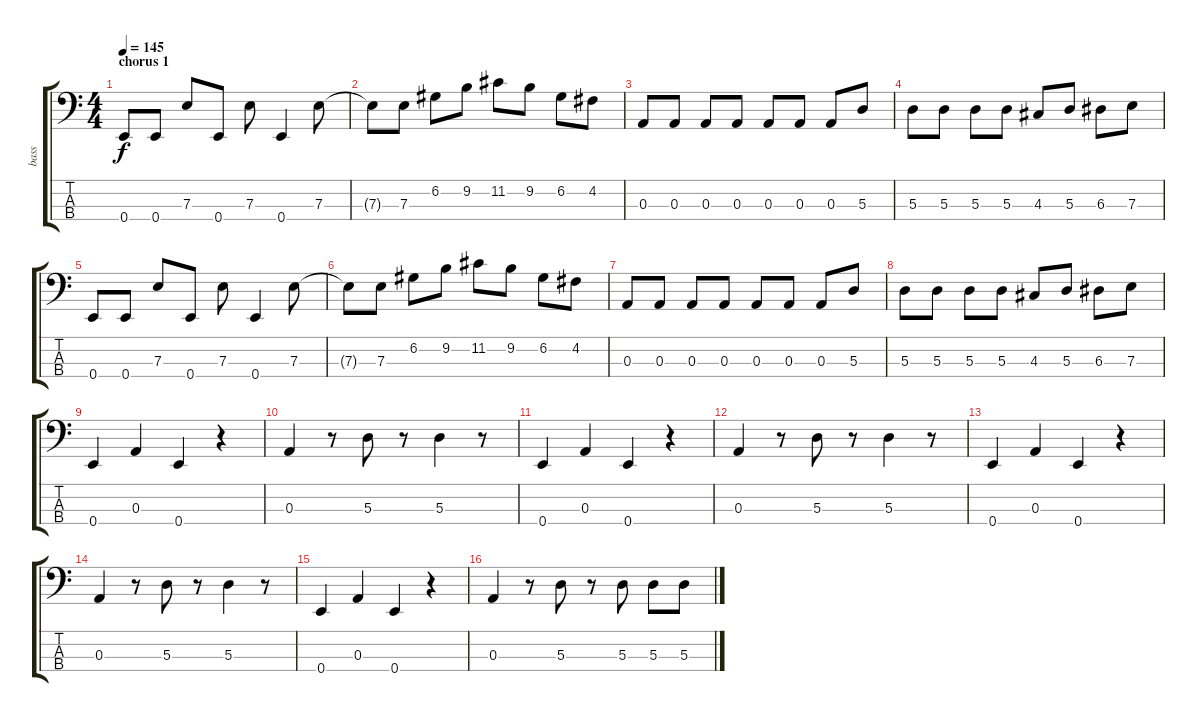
\track ("bass" "bass") {instrument electricbasspick}
\staff {score tabs}
\tuning (G2 D2 A1 E1) {hide}
\ts (4 4)
\section ("" "chorus 1")
\tempo 145
\clef f4
\ks c
0.4.8{dy f} 0.4.8 7.3.8 0.4.8 7.3.8 0.4.4 7.3.8 |
7.3{t}.8 7.3.8 6.2.8 9.2.8 11.2.8 9.2.8 6.2.8 4.2.8 |
0.3.8 0.3.8 0.3.8 0.3.8 0.3.8 0.3.8 0.3.8 5.3.8 |
5.3.8 5.3.8 5.3.8 5.3.8 4.3.8 5.3.8 6.3.8 7.3.8 |
0.4.8 0.4.8 7.3.8 0.4.8 7.3.8 0.4.4 7.3.8 |
7.3{t}.8 7.3.8 6.2.8 9.2.8 11.2.8 9.2.8 6.2.8 4.2.8 |
0.3.8 0.3.8 0.3.8 0.3.8 0.3.8 0.3.8 0.3.8 5.3.8 |
5.3.8 5.3.8 5.3.8 5.3.8 4.3.8 5.3.8 6.3.8 7.3.8 |
0.4.4 0.3.4 0.4.4 r.4 |
0.3.4 r.8 5.3.8 r.8 5.3.4 r.8 |
0.4.4 0.3.4 0.4.4 r.4 |
0.3.4 r.8 5.3.8 r.8 5.3.4 r.8 |
0.4.4 0.3.4 0.4.4 r.4 |
0.3.4 r.8 5.3.8 r.8 5.3.4 r.8 |
0.4.4 0.3.4 0.4.4 r.4 |
0.3.4 r.8 5.3.8 r.8 5.3.8 5.3.8 5.3.8
